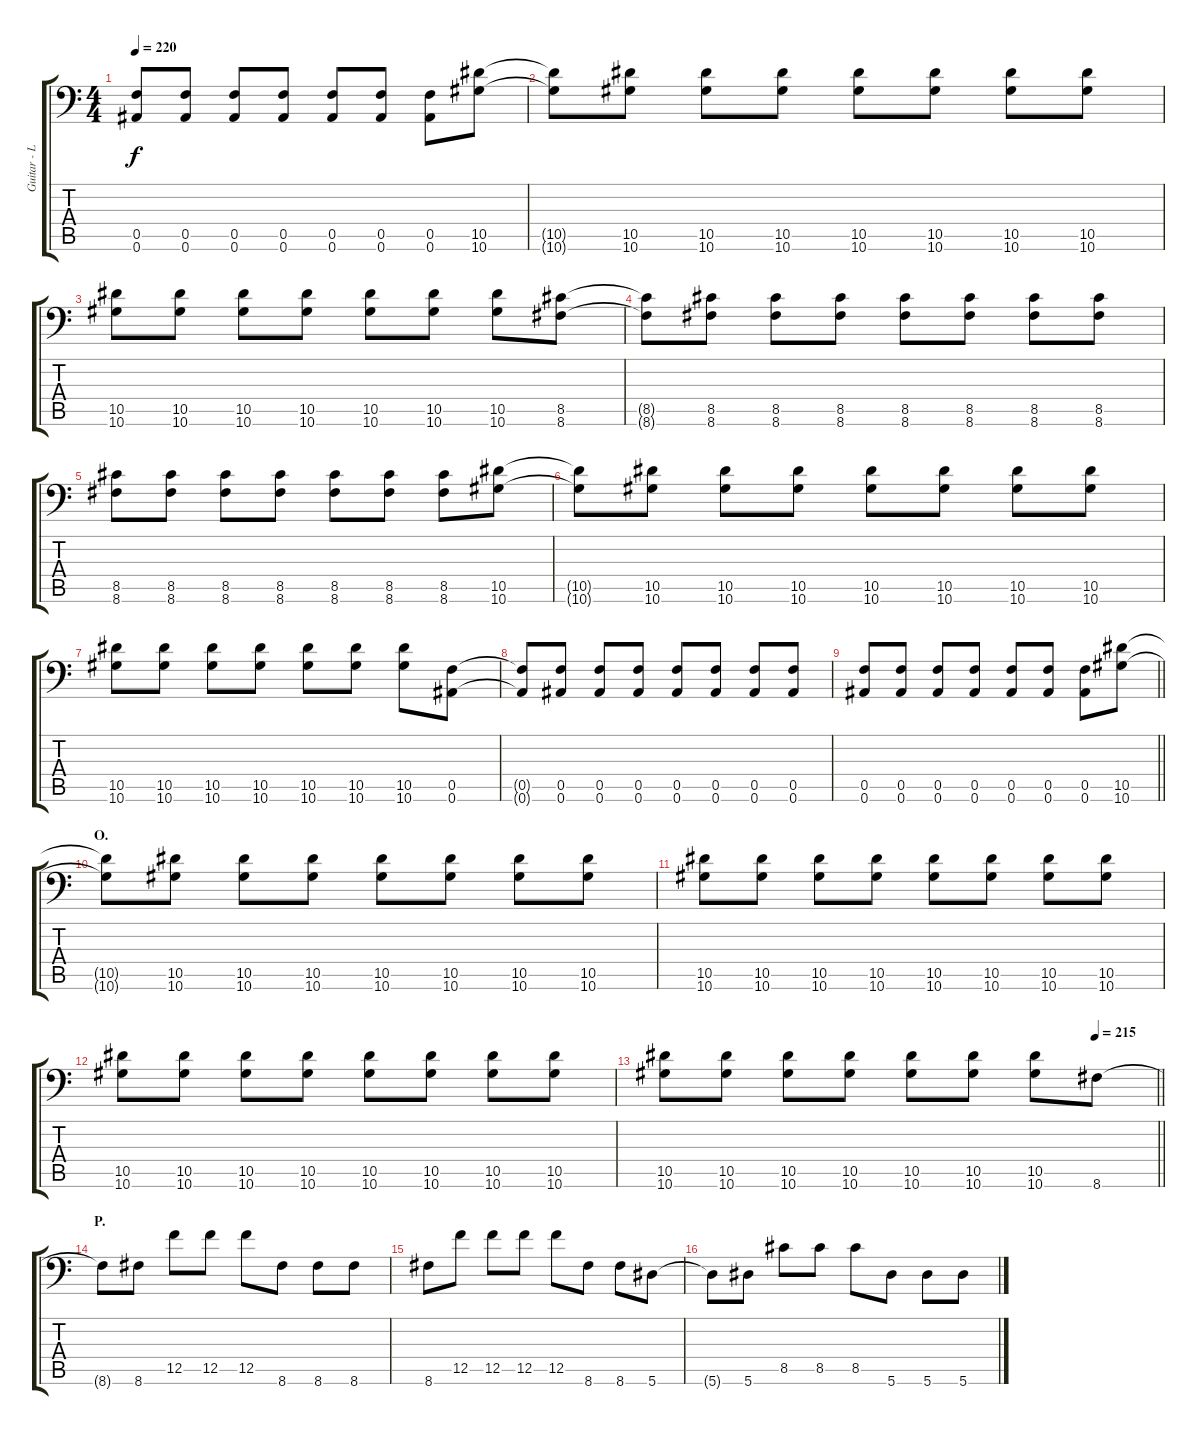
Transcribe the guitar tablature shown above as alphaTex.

\track ("Guitar - Left" "Guitar - L") {instrument distortionguitar}
\staff {score tabs}
\tuning (C4 G3 Eb3 Bb2 F2 Bb1) {hide}
\ts (4 4)
\tempo 220
\clef f4
\ks c
(0.5 0.6).8{dy f} (0.5 0.6).8 (0.5 0.6).8 (0.5 0.6).8 (0.5 0.6).8 (0.5 0.6).8 (0.5 0.6).8 (10.5 10.6).8 |
(10.5{t} 10.6{t}).8 (10.5 10.6).8 (10.5 10.6).8 (10.5 10.6).8 (10.5 10.6).8 (10.5 10.6).8 (10.5 10.6).8 (10.5 10.6).8 |
(10.5 10.6).8 (10.5 10.6).8 (10.5 10.6).8 (10.5 10.6).8 (10.5 10.6).8 (10.5 10.6).8 (10.5 10.6).8 (8.5 8.6).8 |
(8.5{t} 8.6{t}).8 (8.5 8.6).8 (8.5 8.6).8 (8.5 8.6).8 (8.5 8.6).8 (8.5 8.6).8 (8.5 8.6).8 (8.5 8.6).8 |
(8.5 8.6).8 (8.5 8.6).8 (8.5 8.6).8 (8.5 8.6).8 (8.5 8.6).8 (8.5 8.6).8 (8.5 8.6).8 (10.5 10.6).8 |
(10.5{t} 10.6{t}).8 (10.5 10.6).8 (10.5 10.6).8 (10.5 10.6).8 (10.5 10.6).8 (10.5 10.6).8 (10.5 10.6).8 (10.5 10.6).8 |
(10.5 10.6).8 (10.5 10.6).8 (10.5 10.6).8 (10.5 10.6).8 (10.5 10.6).8 (10.5 10.6).8 (10.5 10.6).8 (0.5 0.6).8 |
(0.5{t} 0.6{t}).8 (0.5 0.6).8 (0.5 0.6).8 (0.5 0.6).8 (0.5 0.6).8 (0.5 0.6).8 (0.5 0.6).8 (0.5 0.6).8 |
\barLineRight lightlight
(0.5 0.6).8 (0.5 0.6).8 (0.5 0.6).8 (0.5 0.6).8 (0.5 0.6).8 (0.5 0.6).8 (0.5 0.6).8 (10.5 10.6).8 |
\section ("" "O.")
(10.5{t} 10.6{t}).8 (10.5 10.6).8 (10.5 10.6).8 (10.5 10.6).8 (10.5 10.6).8 (10.5 10.6).8 (10.5 10.6).8 (10.5 10.6).8 |
(10.5 10.6).8 (10.5 10.6).8 (10.5 10.6).8 (10.5 10.6).8 (10.5 10.6).8 (10.5 10.6).8 (10.5 10.6).8 (10.5 10.6).8 |
(10.5 10.6).8 (10.5 10.6).8 (10.5 10.6).8 (10.5 10.6).8 (10.5 10.6).8 (10.5 10.6).8 (10.5 10.6).8 (10.5 10.6).8 |
\tempo (215 0.875)
\barLineRight lightlight
(10.5 10.6).8 (10.5 10.6).8 (10.5 10.6).8 (10.5 10.6).8 (10.5 10.6).8 (10.5 10.6).8 (10.5 10.6).8 8.6.8 |
\section ("" "P.")
8.6{t}.8 8.6.8 12.5.8 12.5.8 12.5.8 8.6.8 8.6.8 8.6.8 |
8.6.8 12.5.8 12.5.8 12.5.8 12.5.8 8.6.8 8.6.8 5.6.8 |
5.6{t}.8 5.6.8 8.5.8 8.5.8 8.5.8 5.6.8 5.6.8 5.6.8
